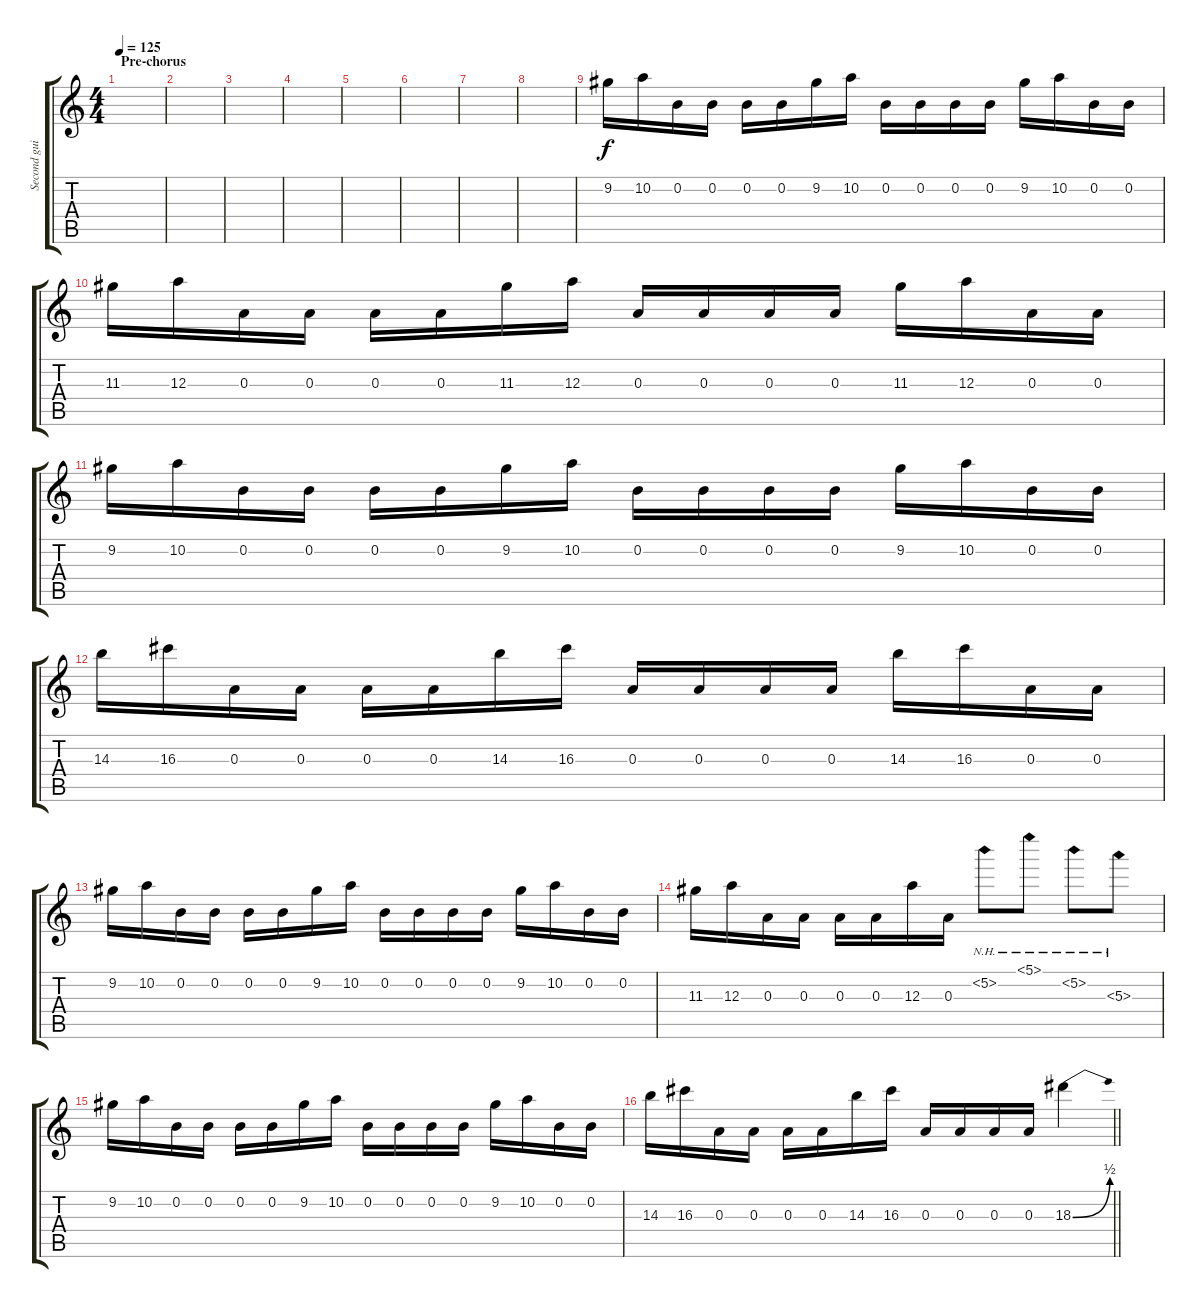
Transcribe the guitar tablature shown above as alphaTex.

\track ("Second guitar" "Second gui") {instrument distortionguitar}
\staff {score tabs}
\tuning (E4 B3 A3 D3 A2 D2) {hide}
\ts (4 4)
\section ("" "Pre-chorus")
\tempo 125
\clef g2
\ks c
|
|
|
|
|
|
|
|
9.2.16{volume 5} 10.2.16 0.2.16 0.2.16 0.2.16 0.2.16 9.2.16 10.2.16 0.2.16 0.2.16 0.2.16 0.2.16 9.2.16 10.2.16 0.2.16 0.2.16 |
11.3.16 12.3.16 0.3.16 0.3.16 0.3.16 0.3.16 11.3.16 12.3.16 0.3.16 0.3.16 0.3.16 0.3.16 11.3.16 12.3.16 0.3.16 0.3.16 |
9.2.16 10.2.16 0.2.16 0.2.16 0.2.16 0.2.16 9.2.16 10.2.16 0.2.16 0.2.16 0.2.16 0.2.16 9.2.16 10.2.16 0.2.16 0.2.16 |
14.3.16 16.3.16 0.3.16 0.3.16 0.3.16 0.3.16 14.3.16 16.3.16 0.3.16 0.3.16 0.3.16 0.3.16 14.3.16 16.3.16 0.3.16 0.3.16 |
9.2.16 10.2.16 0.2.16 0.2.16 0.2.16 0.2.16 9.2.16 10.2.16 0.2.16 0.2.16 0.2.16 0.2.16 9.2.16 10.2.16 0.2.16 0.2.16 |
11.3.16 12.3.16 0.3.16 0.3.16 0.3.16 0.3.16 12.3.16 0.3.16 5.2{nh}.8 5.1{nh}.8 5.2{nh}.8 5.3{nh}.8 |
9.2.16 10.2.16 0.2.16 0.2.16 0.2.16 0.2.16 9.2.16 10.2.16 0.2.16 0.2.16 0.2.16 0.2.16 9.2.16 10.2.16 0.2.16 0.2.16 |
\barLineRight lightlight
14.3.16 16.3.16 0.3.16 0.3.16 0.3.16 0.3.16 14.3.16 16.3.16 0.3.16 0.3.16 0.3.16 0.3.16 18.3{be (bend 0 0 60 2)}.4
